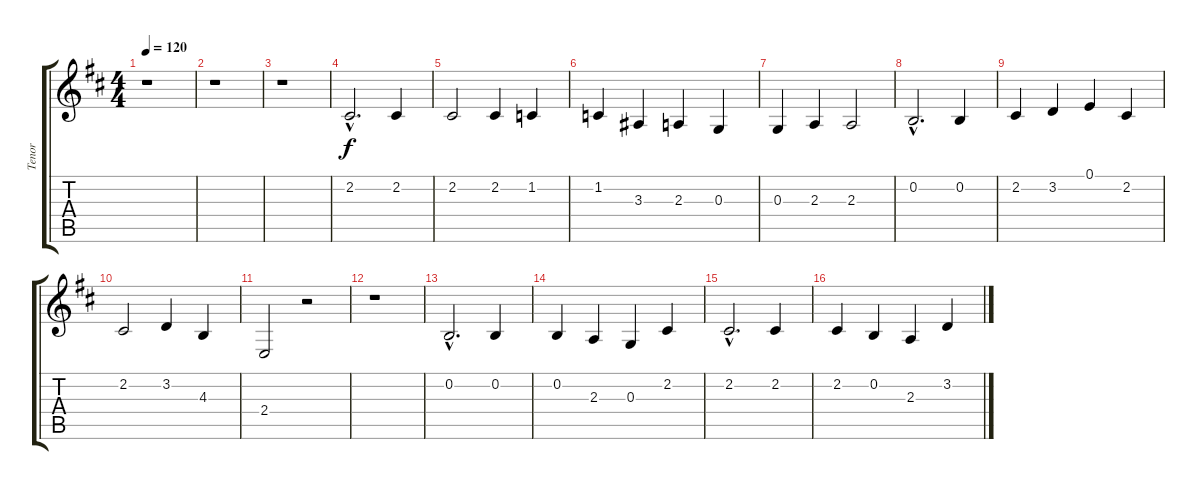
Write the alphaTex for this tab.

\track ("Tenor" "Tenor") {instrument churchorgan}
\staff {score tabs}
\tuning (E4 B3 G3 D3 A2 E2) {hide}
\ts (4 4)
\tempo 120
\clef g2
\ks d
r.1{dy f} |
r.1 |
r.1 |
2.2{hac}.2{d} 2.2.4 |
2.2.2 2.2.4 1.2.4 |
1.2.4 3.3.4 2.3.4 0.3.4 |
0.3.4 2.3.4 2.3.2 |
0.2{hac}.2{d} 0.2.4 |
2.2.4 3.2.4 0.1.4 2.2.4 |
2.2.2 3.2.4 4.3.4 |
2.4.2 r.2 |
r.1 |
0.2{hac}.2{d} 0.2.4 |
0.2.4 2.3.4 0.3.4 2.2.4 |
2.2{hac}.2{d} 2.2.4 |
2.2.4 0.2.4 2.3.4 3.2.4
